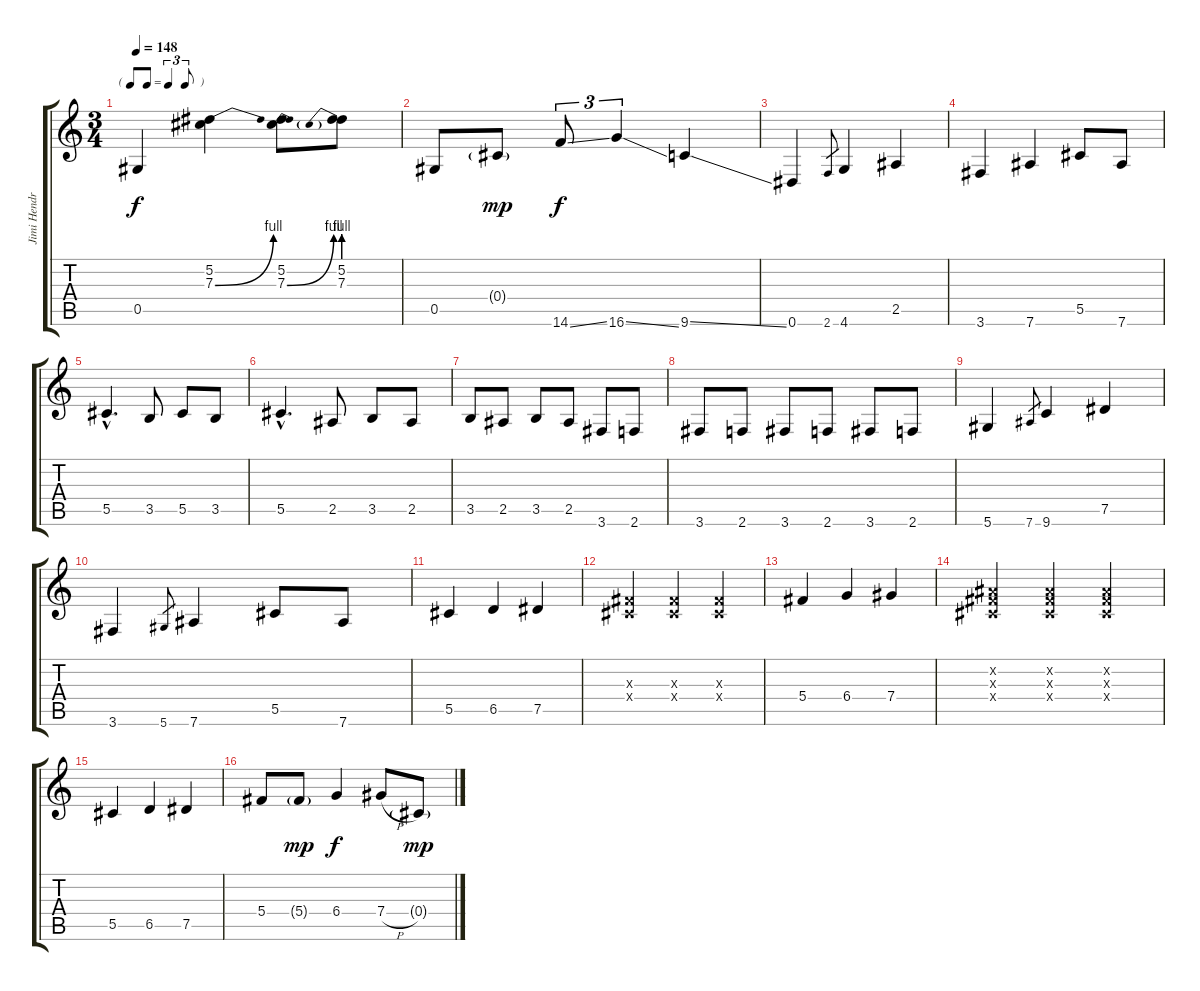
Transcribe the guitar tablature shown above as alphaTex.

\track ("Jimi Hendrix" "Jimi Hendr") {instrument overdrivenguitar}
\staff {score tabs}
\tuning (Eb4 Bb3 Gb3 Db3 Ab2 Eb2) {hide}
\ts (3 4)
\tf triplet8th
\tempo 148
\clef g2
\ks c
0.5.4{dy f} (5.2 7.3{be (bend 0 0 60 4)}).4 (5.2 7.3{be (bend 0 0 60 4)}).8 (5.2 7.3{be (prebend 0 4 60 4)}).8 |
0.5.8 0.4{g}.8{dy mp} 14.6{ss}.8{tu (3 2) dy f} 16.6{ss}.4{tu (3 2)} 9.6{ss}.4 |
0.6.4 2.6.8{gr} 4.6.4 2.5.4 |
3.6.4 7.6.4 5.5.8 7.6.8 |
5.5{hac}.4{d} 3.5.8 5.5.8 3.5.8 |
5.5{hac}.4{d} 2.5.8 3.5.8 2.5.8 |
3.5.8 2.5.8 3.5.8 2.5.8 3.6.8 2.6.8 |
3.6.8 2.6.8 3.6.8 2.6.8 3.6.8 2.6.8 |
5.6.4 7.6.8{gr} 9.6.4 7.5.4 |
3.6.4 5.6.8{gr} 7.6.4 5.5.8 7.6.8 |
5.5.4 6.5.4 7.5.4 |
(0.3{x} 0.4{x}).4 (0.3{x} 0.4{x}).4 (0.3{x} 0.4{x}).4 |
5.4.4 6.4.4 7.4.4 |
(0.2{x} 0.3{x} 0.4{x}).4 (0.2{x} 0.3{x} 0.4{x}).4 (0.2{x} 0.3{x} 0.4{x}).4 |
5.5.4 6.5.4 7.5.4 |
5.4.8 5.4{g}.8{dy mp} 6.4.4{dy f} 7.4{h}.8 0.4{g}.8{dy mp}
